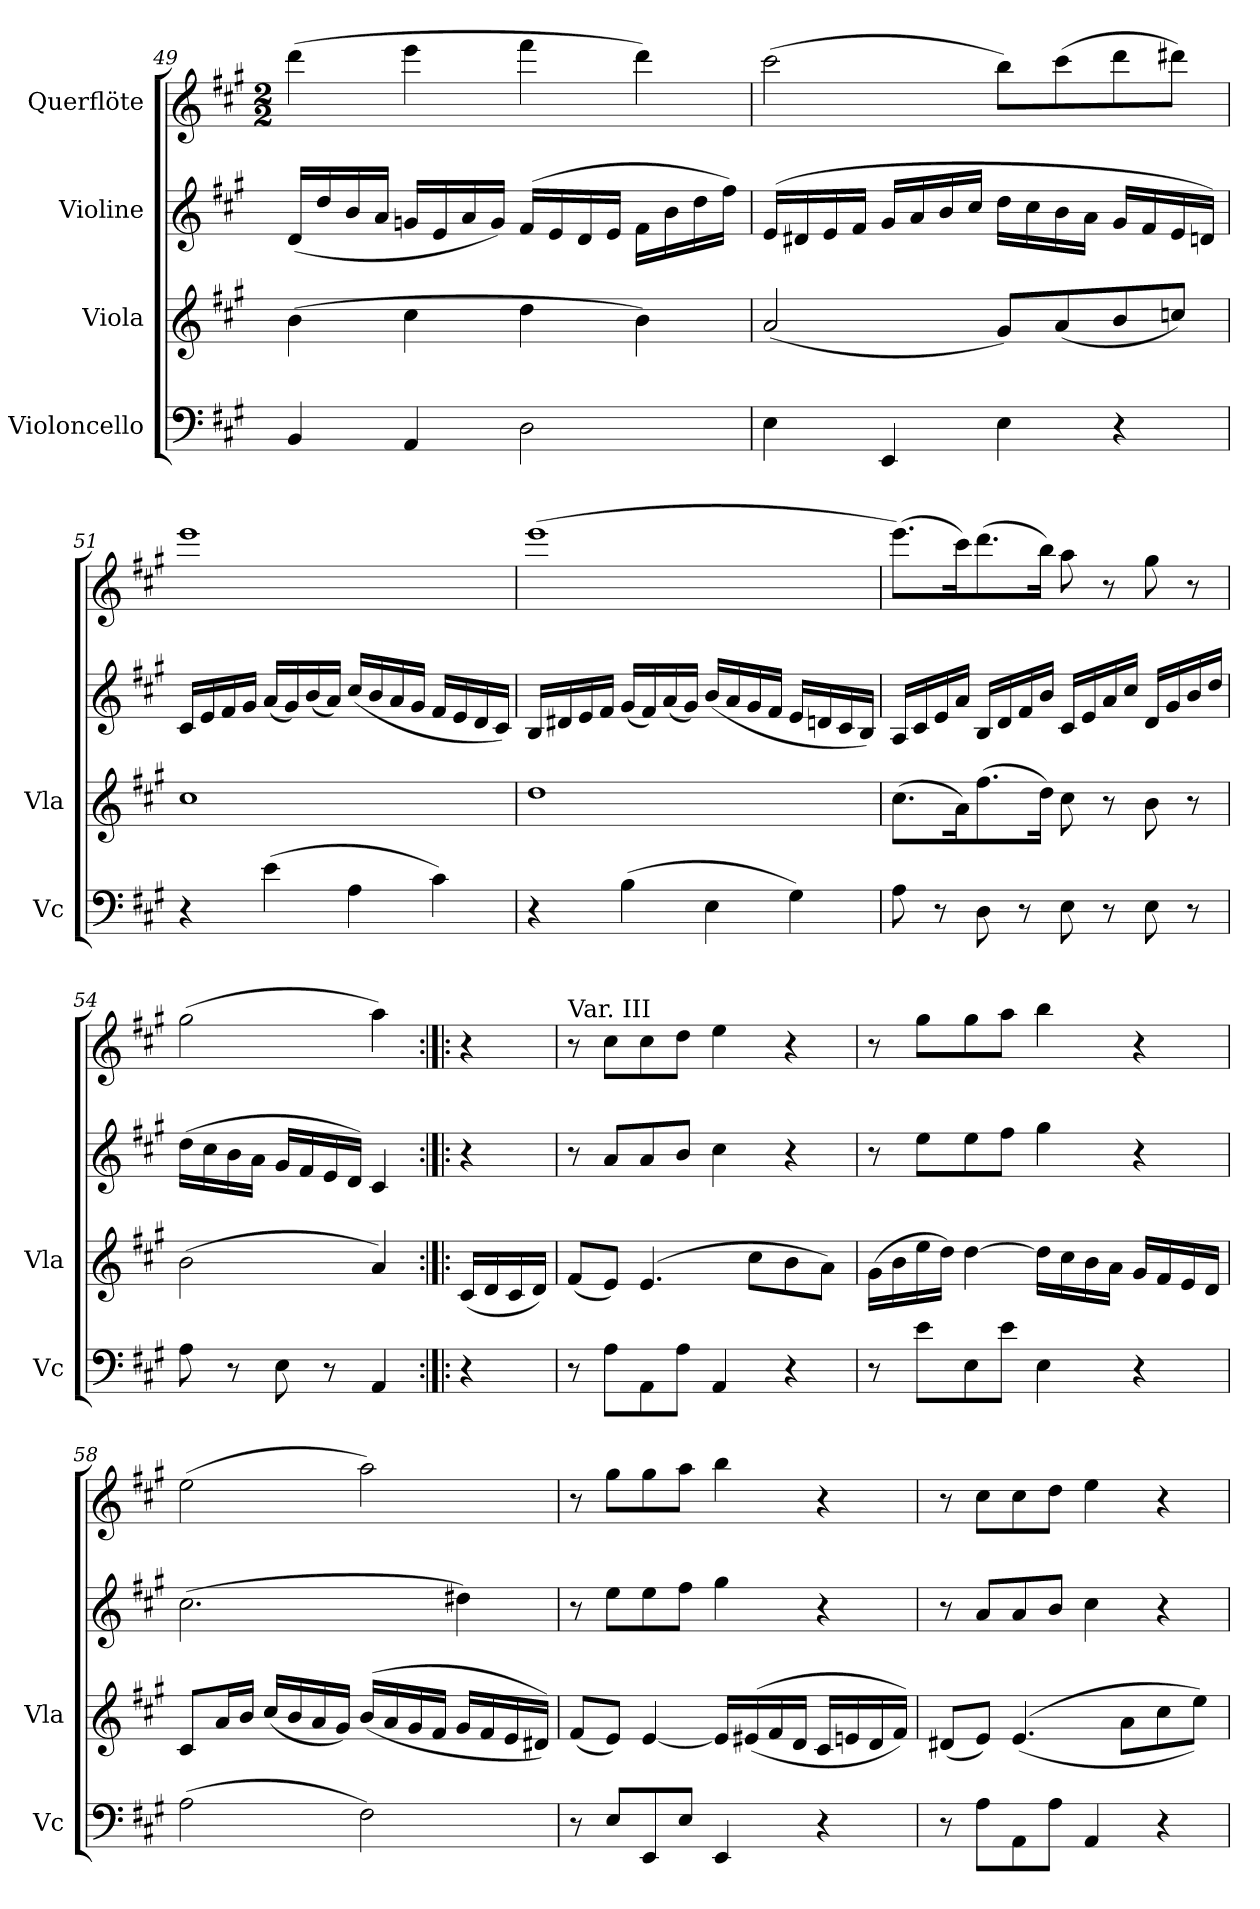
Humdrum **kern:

**kern	**kern	**kern	**kern
*part4	*part3	*part2	*part1
*staff4	*staff3	*staff2	*staff1
*I"Violoncello	*I"Viola	*I"Violine	*I"Querflöte
*I'Vc	*I'Vla	*	*
!!LO:LB:g=z
*clefF4	*clefG2	*clefG2	*clefG2
*k[f#c#g#]	*k[f#c#g#]	*k[f#c#g#]	*k[f#c#g#]
*	*	*	*M2/2
=49	=49	=49	=49
4BB/	(>4b\	(<16d/LL	(>4ddd\
.	.	16dd/	.
.	.	16b/	.
.	.	16a/JJ	.
4AA/	4cc#\	16gn/LL	4eee\
.	.	16e/	.
.	.	16a/	.
.	.	16g/JJ)	.
2D\	4dd\	(>16f#/LL	4fff#\
.	.	16e/	.
.	.	16d/	.
.	.	16e/JJ	.
.	4b\)	16f#\LL	4ddd\)
.	.	16b\	.
.	.	16dd\	.
.	.	16ff#\JJ)	.
=50	=50	=50	=50
4E\	(<2a/	(>16e/LL	(>2ccc#\
.	.	16d#X/	.
.	.	16e/	.
.	.	16f#/JJ	.
4EE/	.	16g#/LL	.
.	.	16a/	.
.	.	16b/	.
.	.	16cc#/JJ	.
4E\	8g#/L)	16dd\LL	8bb\L)
.	.	16cc#\	.
.	(<8a/	16b\	(>8ccc#\
.	.	16a\JJ	.
4r	8b/	16g#/LL	8ddd\
.	.	16f#/	.
.	8ccn/J)	16e/	8ddd#X\J)
.	.	16dn/JJ)	.
=51	=51	=51	=51
4r	1cc#	16c#/LL	1eee
.	.	16e/	.
.	.	16f#/	.
.	.	16g#/JJ	.
(>4e\	.	(<16a/LL	.
.	.	16g#/)	.
.	.	(<16b/	.
.	.	16a/JJ)	.
4A\	.	(<16cc#/LL	.
.	.	16b/	.
.	.	16a/	.
.	.	16g#/JJ	.
4c#\)	.	16f#/LL	.
.	.	16e/	.
.	.	16d/	.
.	.	16c#/JJ)	.
!!LO:PB:g=z
=52	=52	=52	=52
4r	1dd	16B/LL	(>1eee
.	.	16d#X/	.
.	.	16e/	.
.	.	16f#/JJ	.
(>4B\	.	(<16g#/LL	.
.	.	16f#/)	.
.	.	(<16a/	.
.	.	16g#/JJ)	.
4E\	.	(<16b/LL	.
.	.	16a/	.
.	.	16g#/	.
.	.	16f#/JJ	.
4G#\)	.	16e/LL	.
.	.	16dn/	.
.	.	16c#/	.
.	.	16B/JJ)	.
=53	=53	=53	=53
8A\	(>8.cc#\L	16A/LL	(>8.eee\L)
.	.	16c#/	.
8r	.	16e/	.
.	16a\K)	16a/JJ	16ccc#\K)
8D\	(>8.ff#\	16B/LL	(>8.ddd\
.	.	16d/	.
8r	.	16f#/	.
.	16dd\Jk)	16b/JJ	16bb\Jk)
8E\	8cc#\	16c#/LL	8aa\
.	.	16e/	.
8r	8r	16a/	8r
.	.	16cc#/JJ	.
8E\	8b\	16d/LL	8gg#\
.	.	16g#/	.
8r	8r	16b/	8r
.	.	16dd/JJ	.
=54	=54	=54	=54
8A\	(>2b\	(>16dd\LL	(>2gg#\
.	.	16cc#\	.
8r	.	16b\	.
.	.	16a\JJ	.
8E\	.	16g#/LL	.
.	.	16f#/	.
8r	.	16e/	.
.	.	16d/JJ)	.
4AA/	4a/)	4c#/	4aa\)
!!LO:LB:g=z
=55:|!|:	=55:|!|:	=55:|!|:	=55:|!|:
4r	(<16c#/LL	4r	4r
.	16d/	.	.
.	16c#/	.	.
.	16d/JJ)	.	.
=56	=56	=56	=56
!	!	!	!LO:TX:a:t=Var. III
8r	(<8f#/L	8r	8r
8A\L	8e/J)	8a/L	8cc#\L
8AA\	(>4.e/	8a/	8cc#\
8A\J	.	8b/J	8dd\J
4AA/	.	4cc#\	4ee\
.	8cc#\L	.	.
4r	8b\	4r	4r
.	8a\J)	.	.
=57	=57	=57	=57
8r	(>16g#\LL	8r	8r
.	16b\	.	.
8e\L	16ee\	8ee\L	8gg#\L
.	16dd\JJ)	.	.
8E\	[4dd\	8ee\	8gg#\
8e\J	.	8ff#\J	8aa\J
4E\	16dd\LL]	4gg#\	4bb\
.	16cc#\	.	.
.	16b\	.	.
.	16a\JJ	.	.
4r	16g#/LL	4r	4r
.	16f#/	.	.
.	16e/	.	.
.	16d/JJ	.	.
!!LO:LB:g=z
=58	=58	=58	=58
(>2A\	8c#/L	(>2.cc#\	(>2ee\
.	16a/L	.	.
.	16b/JJ	.	.
.	(<16cc#/LL	.	.
.	16b/	.	.
.	16a/	.	.
.	16g#/JJ)	.	.
2F#\)	(<(<16b/LL	.	2aa\)
.	16a/	.	.
.	16g#/	.	.
.	16f#/JJ	.	.
.	16g#/LL	4dd#X\)	.
.	16f#/	.	.
.	16e/	.	.
.	16d#X/JJ))	.	.
=59	=59	=59	=59
8r	(<8f#/L	8r	8r
8E/L	8e/J)	8ee\L	8gg#\L
8EE/	[4e/	8ee\	8gg#\
8E/J	.	8ff#\J	8aa\J
4EE/	16e/LL]	4gg#\	4bb\
.	(<(<16e#X/	.	.
.	16f#/	.	.
.	16d/JJ	.	.
4r	16c#/LL	4r	4r
.	16en/	.	.
.	16d/	.	.
.	16f#/JJ))	.	.
=60	=60	=60	=60
8r	(<8d#X/L	8r	8r
8A\L	8e/J)	8a/L	8cc#\L
8AA\	(>(>4.e/	8a/	8cc#\
8A\J	.	8b/J	8dd\J
4AA/	.	4cc#\	4ee\
.	8a\L	.	.
4r	8cc#\	4r	4r
.	8ee\J))	.	.
=	=	=	=
*-	*-	*-	*-
